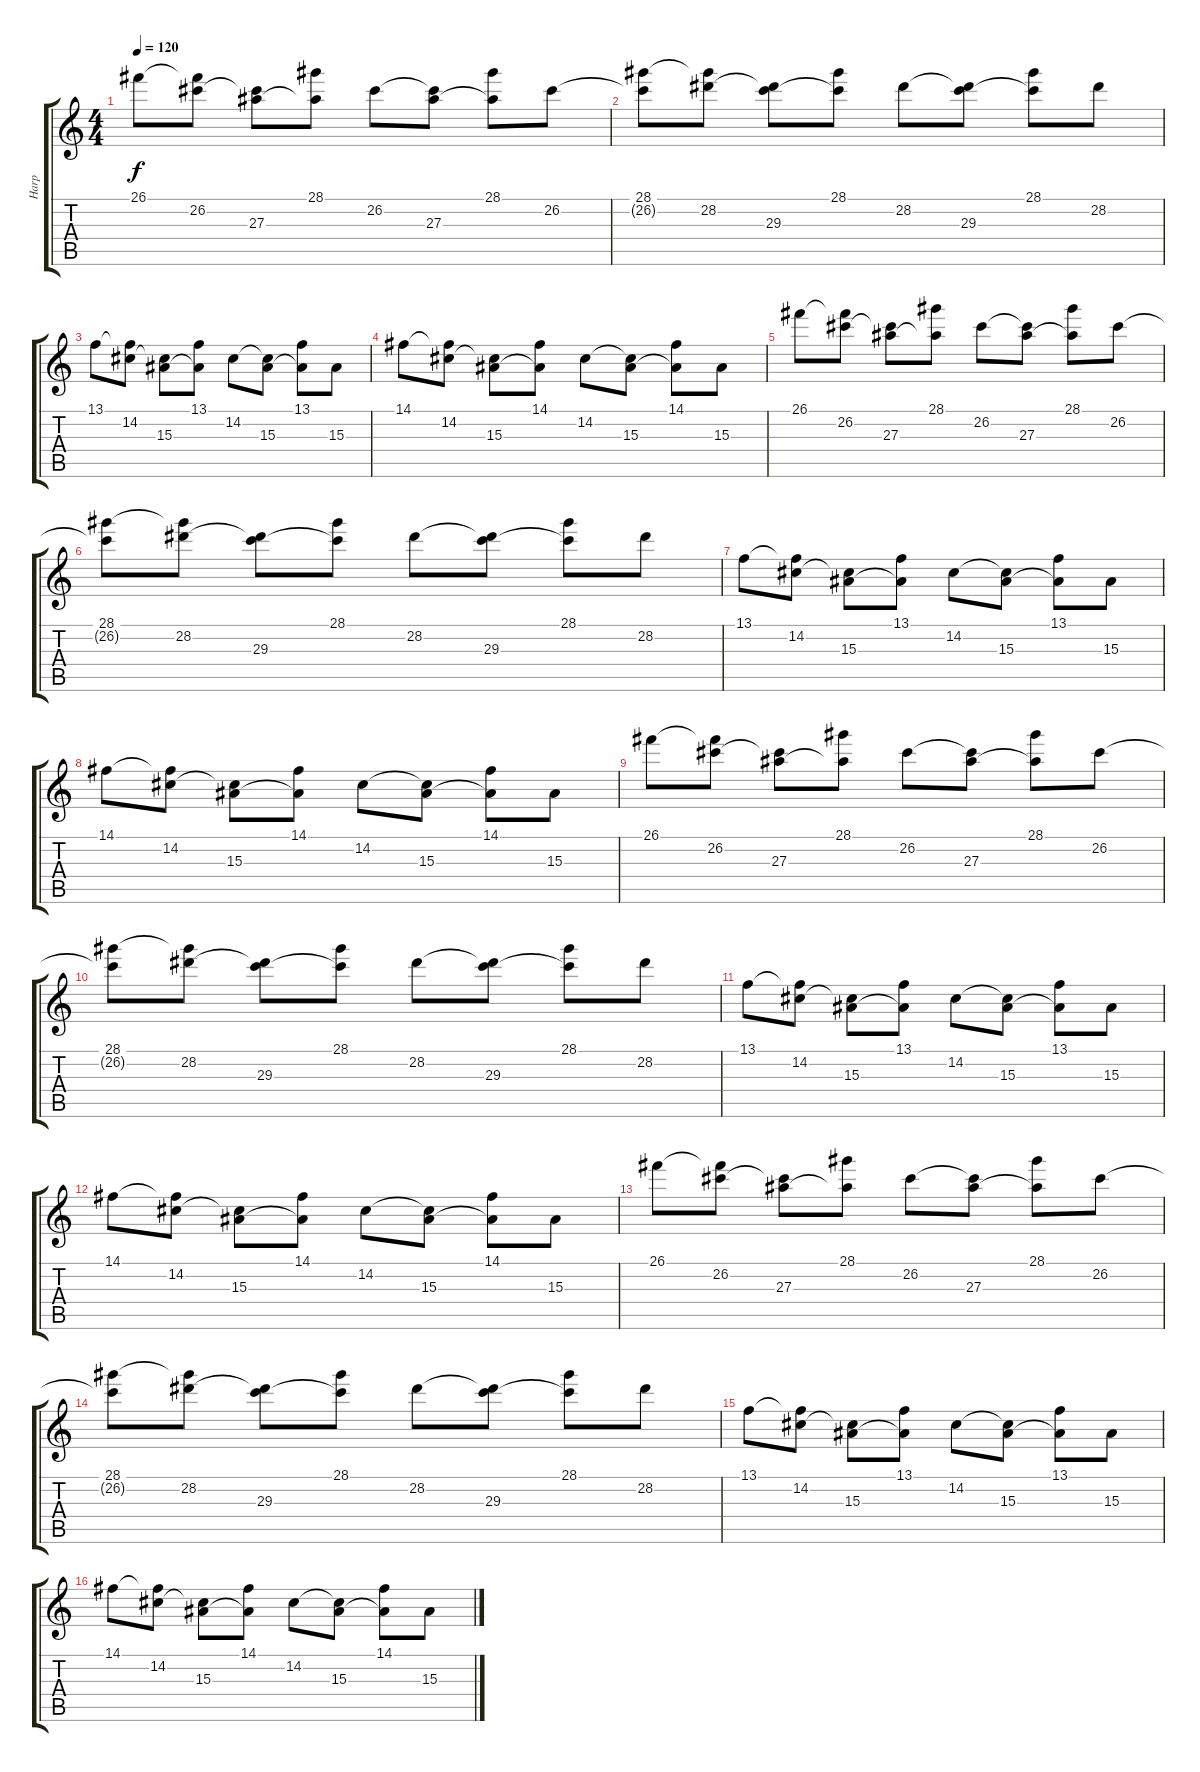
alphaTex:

\track ("Harp" "Harp") {instrument orchestralharp}
\staff {score tabs}
\tuning (E4 B3 G3 D3 A2 E2) {hide}
\ts (4 4)
\tempo 120
\clef g2
\ks c
26.1.8{dy f} (26.1{t} 26.2).8 (26.2{t} 27.3).8 (28.1 27.3{t}).8 26.2.8 (26.2{t} 27.3).8 (28.1 27.3{t}).8 26.2.8 |
(28.1 26.2{t}).8 (28.1{t} 28.2).8 (28.2{t} 29.3).8 (28.1 29.3{t}).8 28.2.8 (28.2{t} 29.3).8 (28.1 29.3{t}).8 28.2.8 |
13.1.8 (13.1{t} 14.2).8 (14.2{t} 15.3).8 (13.1 15.3{t}).8 14.2.8 (14.2{t} 15.3).8 (13.1 15.3{t}).8 15.3.8 |
14.1.8 (14.1{t} 14.2).8 (14.2{t} 15.3).8 (14.1 15.3{t}).8 14.2.8 (14.2{t} 15.3).8 (14.1 15.3{t}).8 15.3.8 |
26.1.8 (26.1{t} 26.2).8 (26.2{t} 27.3).8 (28.1 27.3{t}).8 26.2.8 (26.2{t} 27.3).8 (28.1 27.3{t}).8 26.2.8 |
(28.1 26.2{t}).8 (28.1{t} 28.2).8 (28.2{t} 29.3).8 (28.1 29.3{t}).8 28.2.8 (28.2{t} 29.3).8 (28.1 29.3{t}).8 28.2.8 |
13.1.8 (13.1{t} 14.2).8 (14.2{t} 15.3).8 (13.1 15.3{t}).8 14.2.8 (14.2{t} 15.3).8 (13.1 15.3{t}).8 15.3.8 |
14.1.8 (14.1{t} 14.2).8 (14.2{t} 15.3).8 (14.1 15.3{t}).8 14.2.8 (14.2{t} 15.3).8 (14.1 15.3{t}).8 15.3.8 |
26.1.8 (26.1{t} 26.2).8 (26.2{t} 27.3).8 (28.1 27.3{t}).8 26.2.8 (26.2{t} 27.3).8 (28.1 27.3{t}).8 26.2.8 |
(28.1 26.2{t}).8 (28.1{t} 28.2).8 (28.2{t} 29.3).8 (28.1 29.3{t}).8 28.2.8 (28.2{t} 29.3).8 (28.1 29.3{t}).8 28.2.8 |
13.1.8 (13.1{t} 14.2).8 (14.2{t} 15.3).8 (13.1 15.3{t}).8 14.2.8 (14.2{t} 15.3).8 (13.1 15.3{t}).8 15.3.8 |
14.1.8 (14.1{t} 14.2).8 (14.2{t} 15.3).8 (14.1 15.3{t}).8 14.2.8 (14.2{t} 15.3).8 (14.1 15.3{t}).8 15.3.8 |
26.1.8 (26.1{t} 26.2).8 (26.2{t} 27.3).8 (28.1 27.3{t}).8 26.2.8 (26.2{t} 27.3).8 (28.1 27.3{t}).8 26.2.8 |
(28.1 26.2{t}).8 (28.1{t} 28.2).8 (28.2{t} 29.3).8 (28.1 29.3{t}).8 28.2.8 (28.2{t} 29.3).8 (28.1 29.3{t}).8 28.2.8 |
13.1.8 (13.1{t} 14.2).8 (14.2{t} 15.3).8 (13.1 15.3{t}).8 14.2.8 (14.2{t} 15.3).8 (13.1 15.3{t}).8 15.3.8 |
14.1.8 (14.1{t} 14.2).8 (14.2{t} 15.3).8 (14.1 15.3{t}).8 14.2.8 (14.2{t} 15.3).8 (14.1 15.3{t}).8 15.3.8
